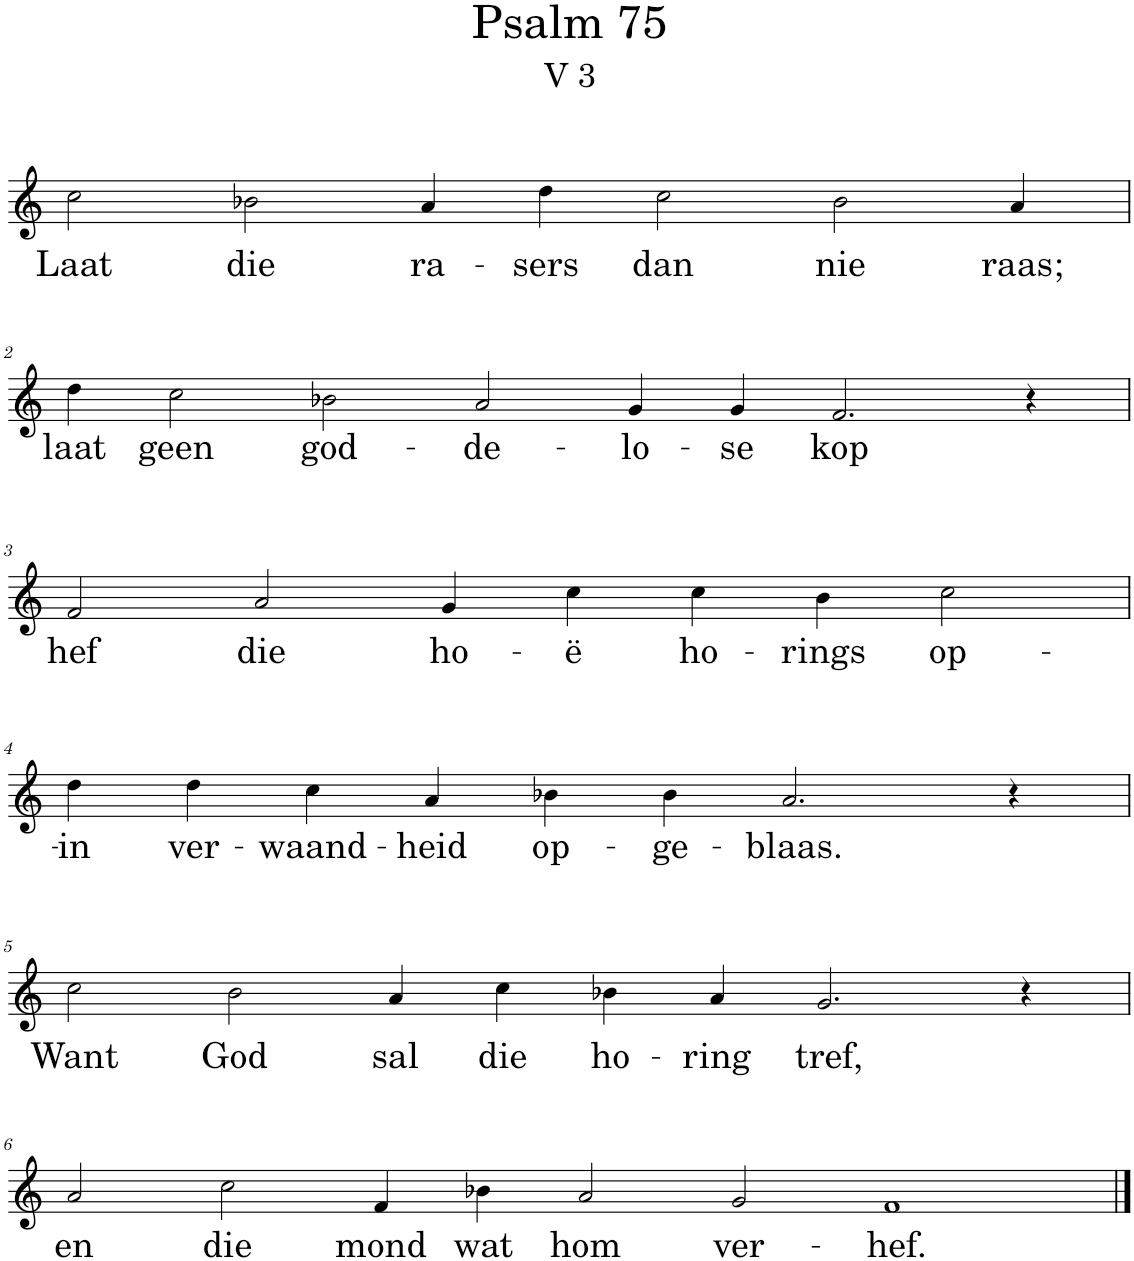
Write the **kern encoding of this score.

**kern	**text
*part1	*part1
*staff1	*staff1
*I"Pipe Organ	*
*I'Org.	*
*clefG2	*
*k[]	*
*M11/4	*
=1	=1
!	!LO:LY:b
2cc\	Laat
!	!LO:LY:b
2b-X\	die
!	!LO:LY:b
4a/	ra-
!	!LO:LY:b
4dd\	-sers
!	!LO:LY:b
2cc\	dan
!	!LO:LY:b
2b-\	nie
!	!LO:LY:b
4a/	raas;
!!LO:LB:g=z
=2	=2
*M13/4	*
!	!LO:LY:b
4dd\	laat
!	!LO:LY:b
2cc\	geen
!	!LO:LY:b
2b-X\	god-
!	!LO:LY:b
2a/	-de-
!	!LO:LY:b
4g/	-lo-
!	!LO:LY:b
4g/	-se
!	!LO:LY:b
2.f/	kop
4r	.
!!LO:LB:g=z
=3	=3
*M10/4	*
!	!LO:LY:b
2f/	hef
!	!LO:LY:b
2a/	die
!	!LO:LY:b
4g/	ho-
!	!LO:LY:b
4cc\	-ë
!	!LO:LY:b
4cc\	ho-
!	!LO:LY:b
4b\	-rings
!	!LO:LY:b
2cc\	op-
!!LO:LB:g=z
=4	=4
!	!LO:LY:b
4dd\	-in
!	!LO:LY:b
4dd\	ver-
!	!LO:LY:b
4cc\	-waand-
!	!LO:LY:b
4a/	-heid
!	!LO:LY:b
4b-X\	op-
!	!LO:LY:b
4b-\	-ge-
!	!LO:LY:b
2.a/	-blaas.
4r	.
!!LO:LB:g=z
=5	=5
*M12/4	*
!	!LO:LY:b
2cc\	Want
!	!LO:LY:b
2b\	God
!	!LO:LY:b
4a/	sal
!	!LO:LY:b
4cc\	die
!	!LO:LY:b
4b-X\	ho-
!	!LO:LY:b
4a/	-ring
!	!LO:LY:b
2.g/	tref,
4r	.
!!LO:LB:g=z
=6	=6
*M14/4	*
!	!LO:LY:b
2a/	en
!	!LO:LY:b
2cc\	die
!	!LO:LY:b
4f/	mond
!	!LO:LY:b
4b-X\	wat
!	!LO:LY:b
2a/	hom
!	!LO:LY:b
2g/	ver-
!	!LO:LY:b
1f	-hef.
==	==
*-	*-
